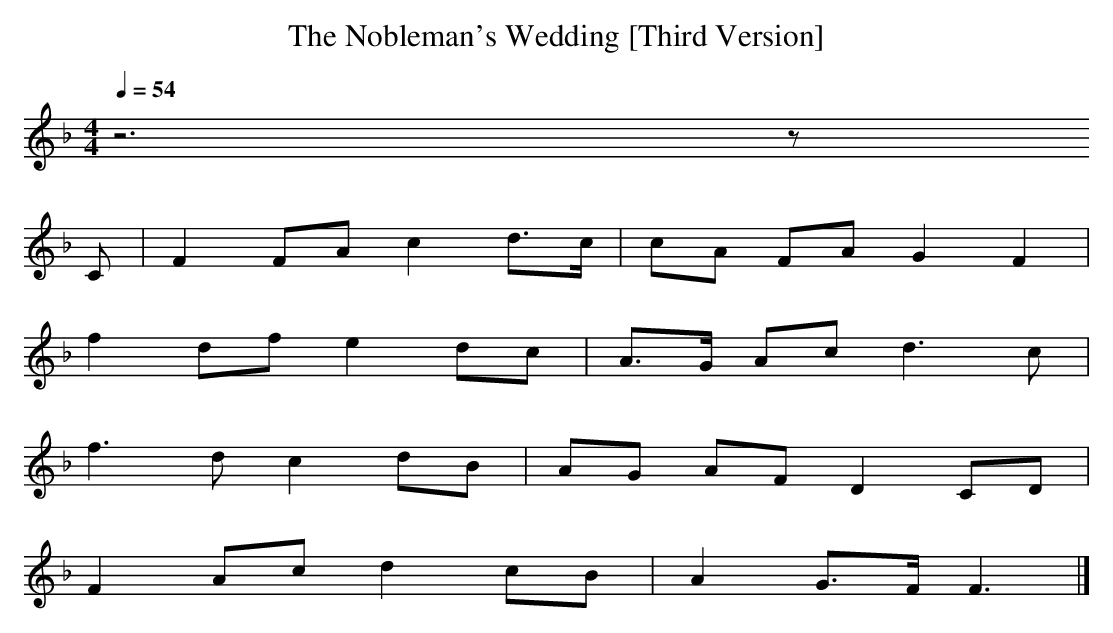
X:1
T: The Nobleman's Wedding [Third Version]
M: 4/4
L: 1/8
Q: 1/4=54
K: F % 1 flats
V: 1
z6 z
C | F2 FA c2 d>c | cA FA G2 F2 |
f2 df e2 dc | A>G Ac d3c |
f3d c2 dB | AG AF D2 CD |
F2 Ac d2 cB | A2 G>F F3 |]
